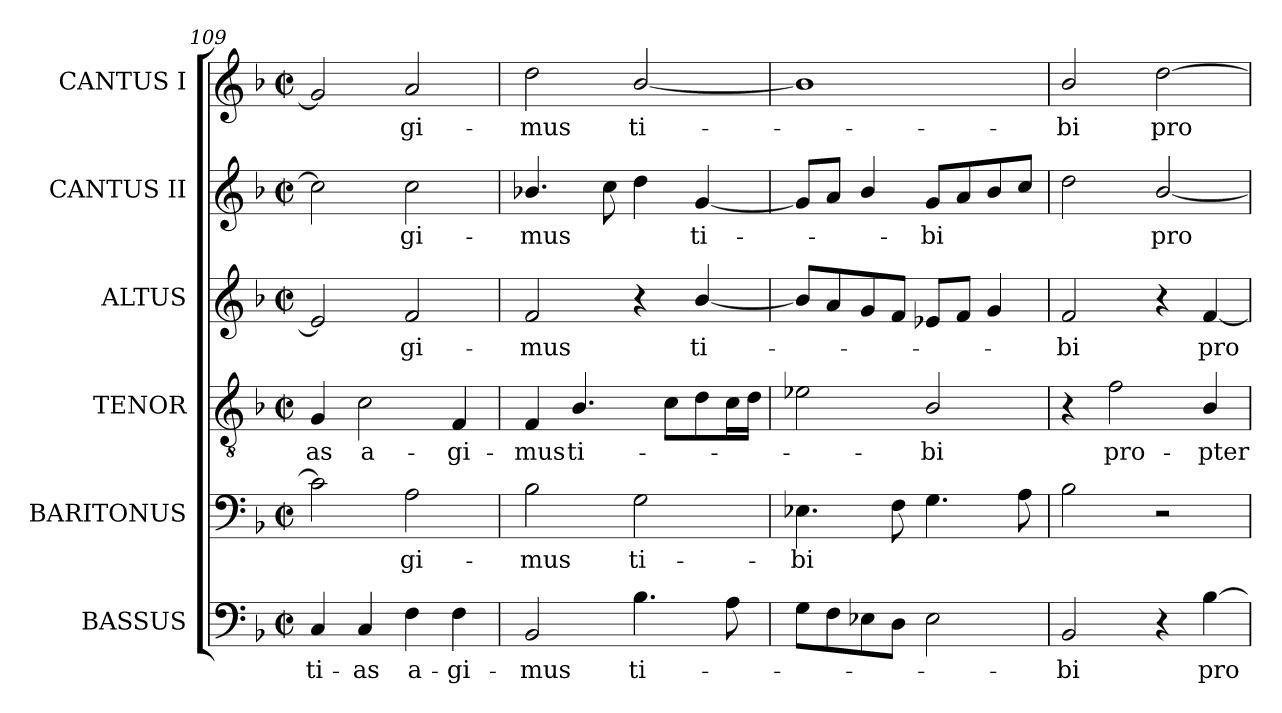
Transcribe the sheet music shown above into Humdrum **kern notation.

**kern	**text	**kern	**text	**kern	**text	**kern	**text	**kern	**text	**kern	**text
*part6	*part6	*part5	*part5	*part4	*part4	*part3	*part3	*part2	*part2	*part1	*part1
*staff6	*staff6	*staff5	*staff5	*staff4	*staff4	*staff3	*staff3	*staff2	*staff2	*staff1	*staff1
*I"BASSUS	*	*I"BARITONUS	*	*I"TENOR	*	*I"ALTUS	*	*I"CANTUS II	*	*I"CANTUS I	*
*I'B.	*	*I'Bar.	*	*I'T.	*	*I'A.	*	*	*	*	*
*clefF4	*	*clefF4	*	*clefGv2	*	*clefG2	*	*clefG2	*	*clefG2	*
*	*	*	*	*ITrd7c12	*	*	*	*	*	*	*
*k[b-]	*	*k[b-]	*	*k[b-]	*	*k[b-]	*	*k[b-]	*	*k[b-]	*
*F:	*	*F:	*	*F:	*	*F:	*	*F:	*	*F:	*
*M2/2	*	*M2/2	*	*M2/2	*	*M2/2	*	*M2/2	*	*M2/2	*
*met(c|)	*	*met(c|)	*	*met(c|)	*	*met(c|)	*	*met(c|)	*	*met(c|)	*
=109	=109	=109	=109	=109	=109	=109	=109	=109	=109	=109	=109
!	!LO:LY:b:color=#000000	!	!	!	!	!	!	!	!	!	!
!	!	!	!	!	!LO:LY:b:color=#000000	!	!	!	!	!	!
4Ci/	-ti-	2ci\]	.	4GGi/	-as	2ei/]	.	2cci\]	.	2gi/]	.
!	!LO:LY:b:color=#000000	!	!	!	!	!	!	!	!	!	!
!	!	!	!	!	!LO:LY:b:color=#000000	!	!	!	!	!	!
4Ci/	-as	.	.	2Ci\	a-	.	.	.	.	.	.
!	!LO:LY:b:color=#000000	!	!	!	!	!	!	!	!	!	!
!	!	!	!LO:LY:b:color=#000000	!	!	!	!	!	!	!	!
!	!	!	!	!	!	!	!LO:LY:b:color=#000000	!	!	!	!
!	!	!	!	!	!	!	!	!	!LO:LY:b:color=#000000	!	!
!	!	!	!	!	!	!	!	!	!	!	!LO:LY:b:color=#000000
4Fi\	a-	2Ai\	-gi-	.	.	2fi/	-gi-	2cci\	-gi-	2ai/	-gi-
!	!LO:LY:b:color=#000000	!	!	!	!	!	!	!	!	!	!
!	!	!	!	!	!LO:LY:b:color=#000000	!	!	!	!	!	!
4Fi\	-gi-	.	.	4FFi/	-gi-	.	.	.	.	.	.
!!LO:PB:g=z
=110	=110	=110	=110	=110	=110	=110	=110	=110	=110	=110	=110
!	!LO:LY:b:color=#000000	!	!	!	!	!	!	!	!	!	!
!	!	!	!LO:LY:b:color=#000000	!	!	!	!	!	!	!	!
!	!	!	!	!	!LO:LY:b:color=#000000	!	!	!	!	!	!
!	!	!	!	!	!	!	!LO:LY:b:color=#000000	!	!	!	!
!	!	!	!	!	!	!	!	!	!LO:LY:b:color=#000000	!	!
!	!	!	!	!	!	!	!	!	!	!	!LO:LY:b:color=#000000
2BB-i/	-mus	2B-i\	-mus	4FFi/	-mus	2fi/	-mus	4.b-Xi/	-mus	2ddi\	-mus
!	!	!	!	!	!LO:LY:b:color=#000000	!	!	!	!	!	!
.	.	.	.	4.BB-i/	ti-	.	.	.	.	.	.
.	.	.	.	.	.	.	.	8cci\	.	.	.
!	!LO:LY:b:color=#000000	!	!	!	!	!	!	!	!	!	!
!	!	!	!LO:LY:b:color=#000000	!	!	!	!	!	!	!	!
!	!	!	!	!	!	!	!	!	!	!	!LO:LY:b:color=#000000
4.B-i\	ti-	2Gi\	ti-	.	.	4r	.	4ddi\	.	[2b-i/	ti-
.	.	.	.	8Ci\L	.	.	.	.	.	.	.
!	!	!	!	!	!	!	!LO:LY:b:color=#000000	!	!	!	!
!	!	!	!	!	!	!	!	!	!LO:LY:b:color=#000000	!	!
.	.	.	.	8Di\	.	[4b-i/	ti-	[4gi/	ti-	.	.
8Ai\	.	.	.	16Ci\L	.	.	.	.	.	.	.
.	.	.	.	16Di\JJ	.	.	.	.	.	.	.
=111	=111	=111	=111	=111	=111	=111	=111	=111	=111	=111	=111
!	!	!	!LO:LY:b:color=#000000	!	!	!	!	!	!	!	!
8Gi\L	.	4.E-Xi\	-bi	2E-Xi\	.	8b-i/L]	.	8gi/L]	.	1b-i]	.
8Fi\	.	.	.	.	.	8ai/	.	8ai/J	.	.	.
8E-Xi\	.	.	.	.	.	8gi/	.	4b-i/	.	.	.
8Di\J	.	8Fi\	.	.	.	8fi/J	.	.	.	.	.
!	!	!	!	!	!LO:LY:b:color=#000000	!	!	!	!	!	!
!	!	!	!	!	!	!	!	!	!LO:LY:b:color=#000000	!	!
2E-i\	.	4.Gi\	.	2BB-i/	-bi	8e-Xi/L	.	8gi/L	-bi	.	.
.	.	.	.	.	.	8fi/J	.	8ai/	.	.	.
.	.	.	.	.	.	4gi/	.	8b-i/	.	.	.
.	.	8Ai\	.	.	.	.	.	8cci/J	.	.	.
=112	=112	=112	=112	=112	=112	=112	=112	=112	=112	=112	=112
!	!LO:LY:b:color=#000000	!	!	!	!	!	!	!	!	!	!
!	!	!	!	!	!	!	!LO:LY:b:color=#000000	!	!	!	!
!	!	!	!	!	!	!	!	!	!	!	!LO:LY:b:color=#000000
2BB-i/	-bi	2B-i\	.	4r	.	2fi/	-bi	2ddi\	.	2b-i/	-bi
!	!	!	!	!	!LO:LY:b:color=#000000	!	!	!	!	!	!
.	.	.	.	2Fi\	pro-	.	.	.	.	.	.
!	!	!	!	!	!	!	!	!	!LO:LY:b:color=#000000	!	!
!	!	!	!	!	!	!	!	!	!	!	!LO:LY:b:color=#000000
4r	.	2r	.	.	.	4r	.	[2b-i/	pro-	[2ddi\	pro-
!	!LO:LY:b:color=#000000	!	!	!	!	!	!	!	!	!	!
!	!	!	!	!	!LO:LY:b:color=#000000	!	!	!	!	!	!
!	!	!	!	!	!	!	!LO:LY:b:color=#000000	!	!	!	!
[4B-i\	pro-	.	.	4BB-i/	-pter	[4fi/	pro-	.	.	.	.
=	=	=	=	=	=	=	=	=	=	=	=
*-	*-	*-	*-	*-	*-	*-	*-	*-	*-	*-	*-
